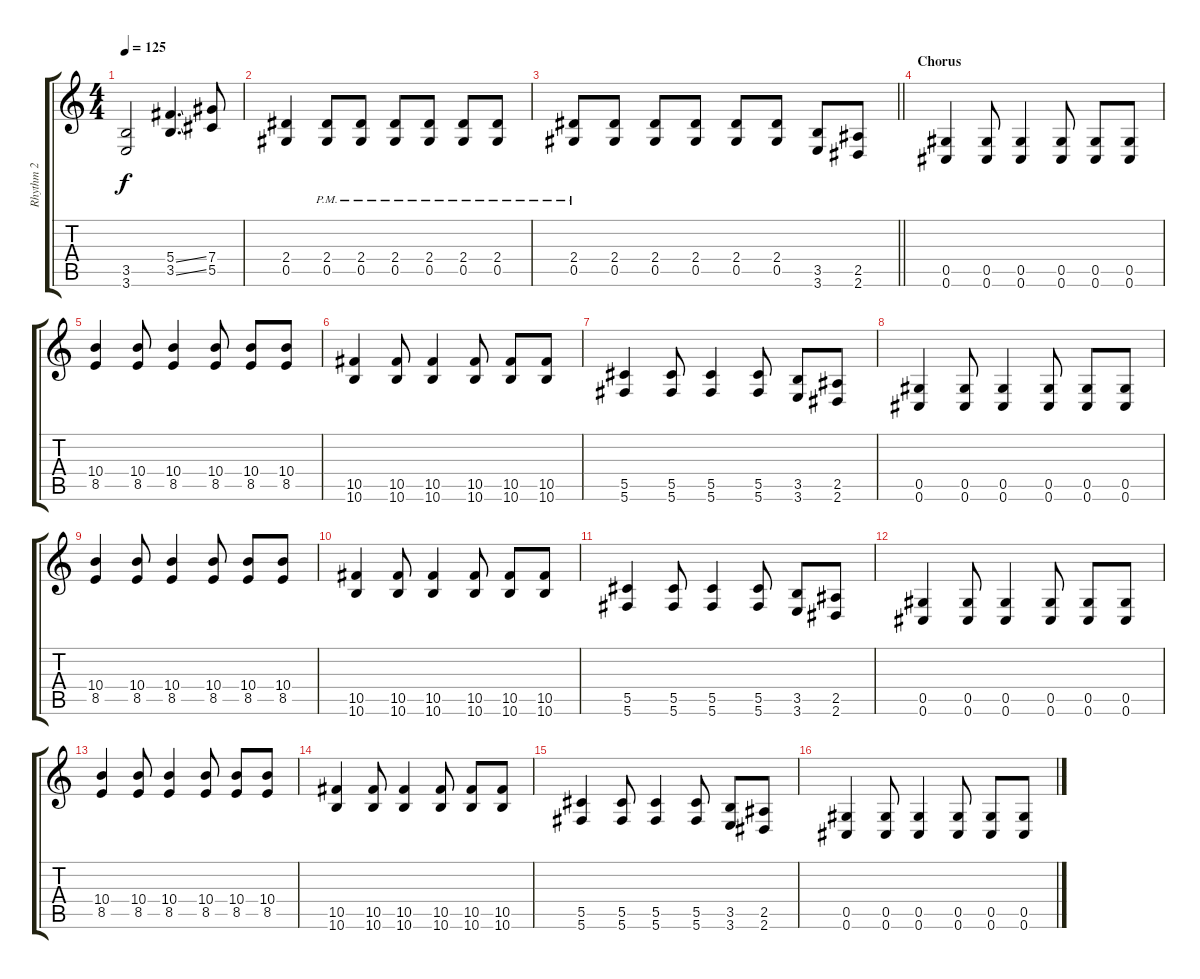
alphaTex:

\track ("Rhythm 2" "Rhythm 2") {instrument distortionguitar}
\staff {score tabs}
\tuning (Eb4 Bb3 Gb3 Db3 Ab2 Db2) {hide}
\ts (4 4)
\tempo 125
\clef g2
\ks c
(3.5 3.6).2{dy f} (5.4{ss} 3.5{ss}).4{d} (7.4 5.5).8 |
(2.4 0.5).4 (2.4{pm} 0.5{pm}).8 (2.4{pm} 0.5{pm}).8 (2.4{pm} 0.5{pm}).8 (2.4{pm} 0.5{pm}).8 (2.4{pm} 0.5{pm}).8 (2.4{pm} 0.5{pm}).8 |
\barLineRight lightlight
(2.4{pm} 0.5{pm}).8 (2.4 0.5).8 (2.4 0.5).8 (2.4 0.5).8 (2.4 0.5).8 (2.4 0.5).8 (3.5 3.6).8 (2.5 2.6).8 |
\section ("" "Chorus")
(0.5 0.6).4 (0.5 0.6).8 (0.5 0.6).4 (0.5 0.6).8 (0.5 0.6).8 (0.5 0.6).8 |
(10.4 8.5).4 (10.4 8.5).8 (10.4 8.5).4 (10.4 8.5).8 (10.4 8.5).8 (10.4 8.5).8 |
(10.5 10.6).4 (10.5 10.6).8 (10.5 10.6).4 (10.5 10.6).8 (10.5 10.6).8 (10.5 10.6).8 |
(5.5 5.6).4 (5.5 5.6).8 (5.5 5.6).4 (5.5 5.6).8 (3.5 3.6).8 (2.5 2.6).8 |
(0.5 0.6).4 (0.5 0.6).8 (0.5 0.6).4 (0.5 0.6).8 (0.5 0.6).8 (0.5 0.6).8 |
(10.4 8.5).4 (10.4 8.5).8 (10.4 8.5).4 (10.4 8.5).8 (10.4 8.5).8 (10.4 8.5).8 |
(10.5 10.6).4 (10.5 10.6).8 (10.5 10.6).4 (10.5 10.6).8 (10.5 10.6).8 (10.5 10.6).8 |
(5.5 5.6).4 (5.5 5.6).8 (5.5 5.6).4 (5.5 5.6).8 (3.5 3.6).8 (2.5 2.6).8 |
(0.5 0.6).4 (0.5 0.6).8 (0.5 0.6).4 (0.5 0.6).8 (0.5 0.6).8 (0.5 0.6).8 |
(10.4 8.5).4 (10.4 8.5).8 (10.4 8.5).4 (10.4 8.5).8 (10.4 8.5).8 (10.4 8.5).8 |
(10.5 10.6).4 (10.5 10.6).8 (10.5 10.6).4 (10.5 10.6).8 (10.5 10.6).8 (10.5 10.6).8 |
(5.5 5.6).4 (5.5 5.6).8 (5.5 5.6).4 (5.5 5.6).8 (3.5 3.6).8 (2.5 2.6).8 |
(0.5 0.6).4 (0.5 0.6).8 (0.5 0.6).4 (0.5 0.6).8 (0.5 0.6).8 (0.5 0.6).8
